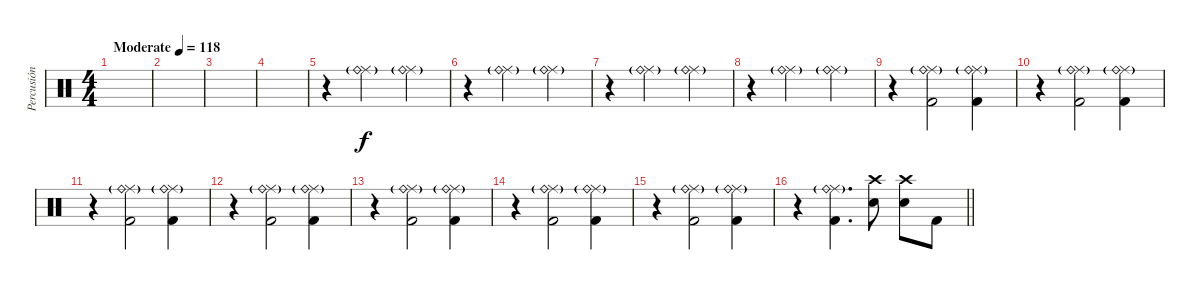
\track ("Percusión" "Percusión") {instrument percussion}
\staff {score}
\articulation defaults
\ts (4 4)
\tempo (118 "Moderate")
\clef neutral
\ks c
|
|
|
|
r.4 ("Ride (middle)" "Ride (bell)"{g}).2 ("Ride (middle)" "Ride (bell)"{g}).4 |
r.4 ("Ride (middle)" "Ride (bell)"{g}).2 ("Ride (middle)" "Ride (bell)"{g}).4 |
r.4 ("Ride (middle)" "Ride (bell)"{g}).2 ("Ride (middle)" "Ride (bell)"{g}).4 |
r.4 ("Ride (middle)" "Ride (bell)"{g}).2 ("Ride (middle)" "Ride (bell)"{g}).4 |
r.4 ("Ride (middle)" "Ride (bell)"{g} "Kick (hit) 2").2 ("Ride (middle)" "Ride (bell)"{g} "Kick (hit) 2").4 |
r.4 ("Ride (middle)" "Ride (bell)"{g} "Kick (hit) 2").2 ("Ride (middle)" "Ride (bell)"{g} "Kick (hit) 2").4 |
r.4 ("Ride (middle)" "Ride (bell)"{g} "Kick (hit) 2").2 ("Ride (middle)" "Ride (bell)"{g} "Kick (hit) 2").4 |
r.4 ("Ride (middle)" "Ride (bell)"{g} "Kick (hit) 2").2 ("Ride (middle)" "Ride (bell)"{g} "Kick (hit) 2").4 |
r.4 ("Ride (middle)" "Ride (bell)"{g} "Kick (hit) 2").2 ("Ride (middle)" "Ride (bell)"{g} "Kick (hit) 2").4 |
r.4 ("Ride (middle)" "Ride (bell)"{g} "Kick (hit) 2").2 ("Ride (middle)" "Ride (bell)"{g} "Kick (hit) 2").4 |
r.4 ("Ride (middle)" "Ride (bell)"{g} "Kick (hit) 2").2 ("Ride (middle)" "Ride (bell)"{g} "Kick (hit) 2").4 |
\barLineRight lightlight
r.4 ("Ride (middle)" "Ride (bell)"{g} "Kick (hit) 2").4{d} ("Crash high (hit)" "Electric Snare (hit)").8{dy f} ("Crash high (hit)" "Electric Snare (hit)").8 "Kick (hit) 2".8
